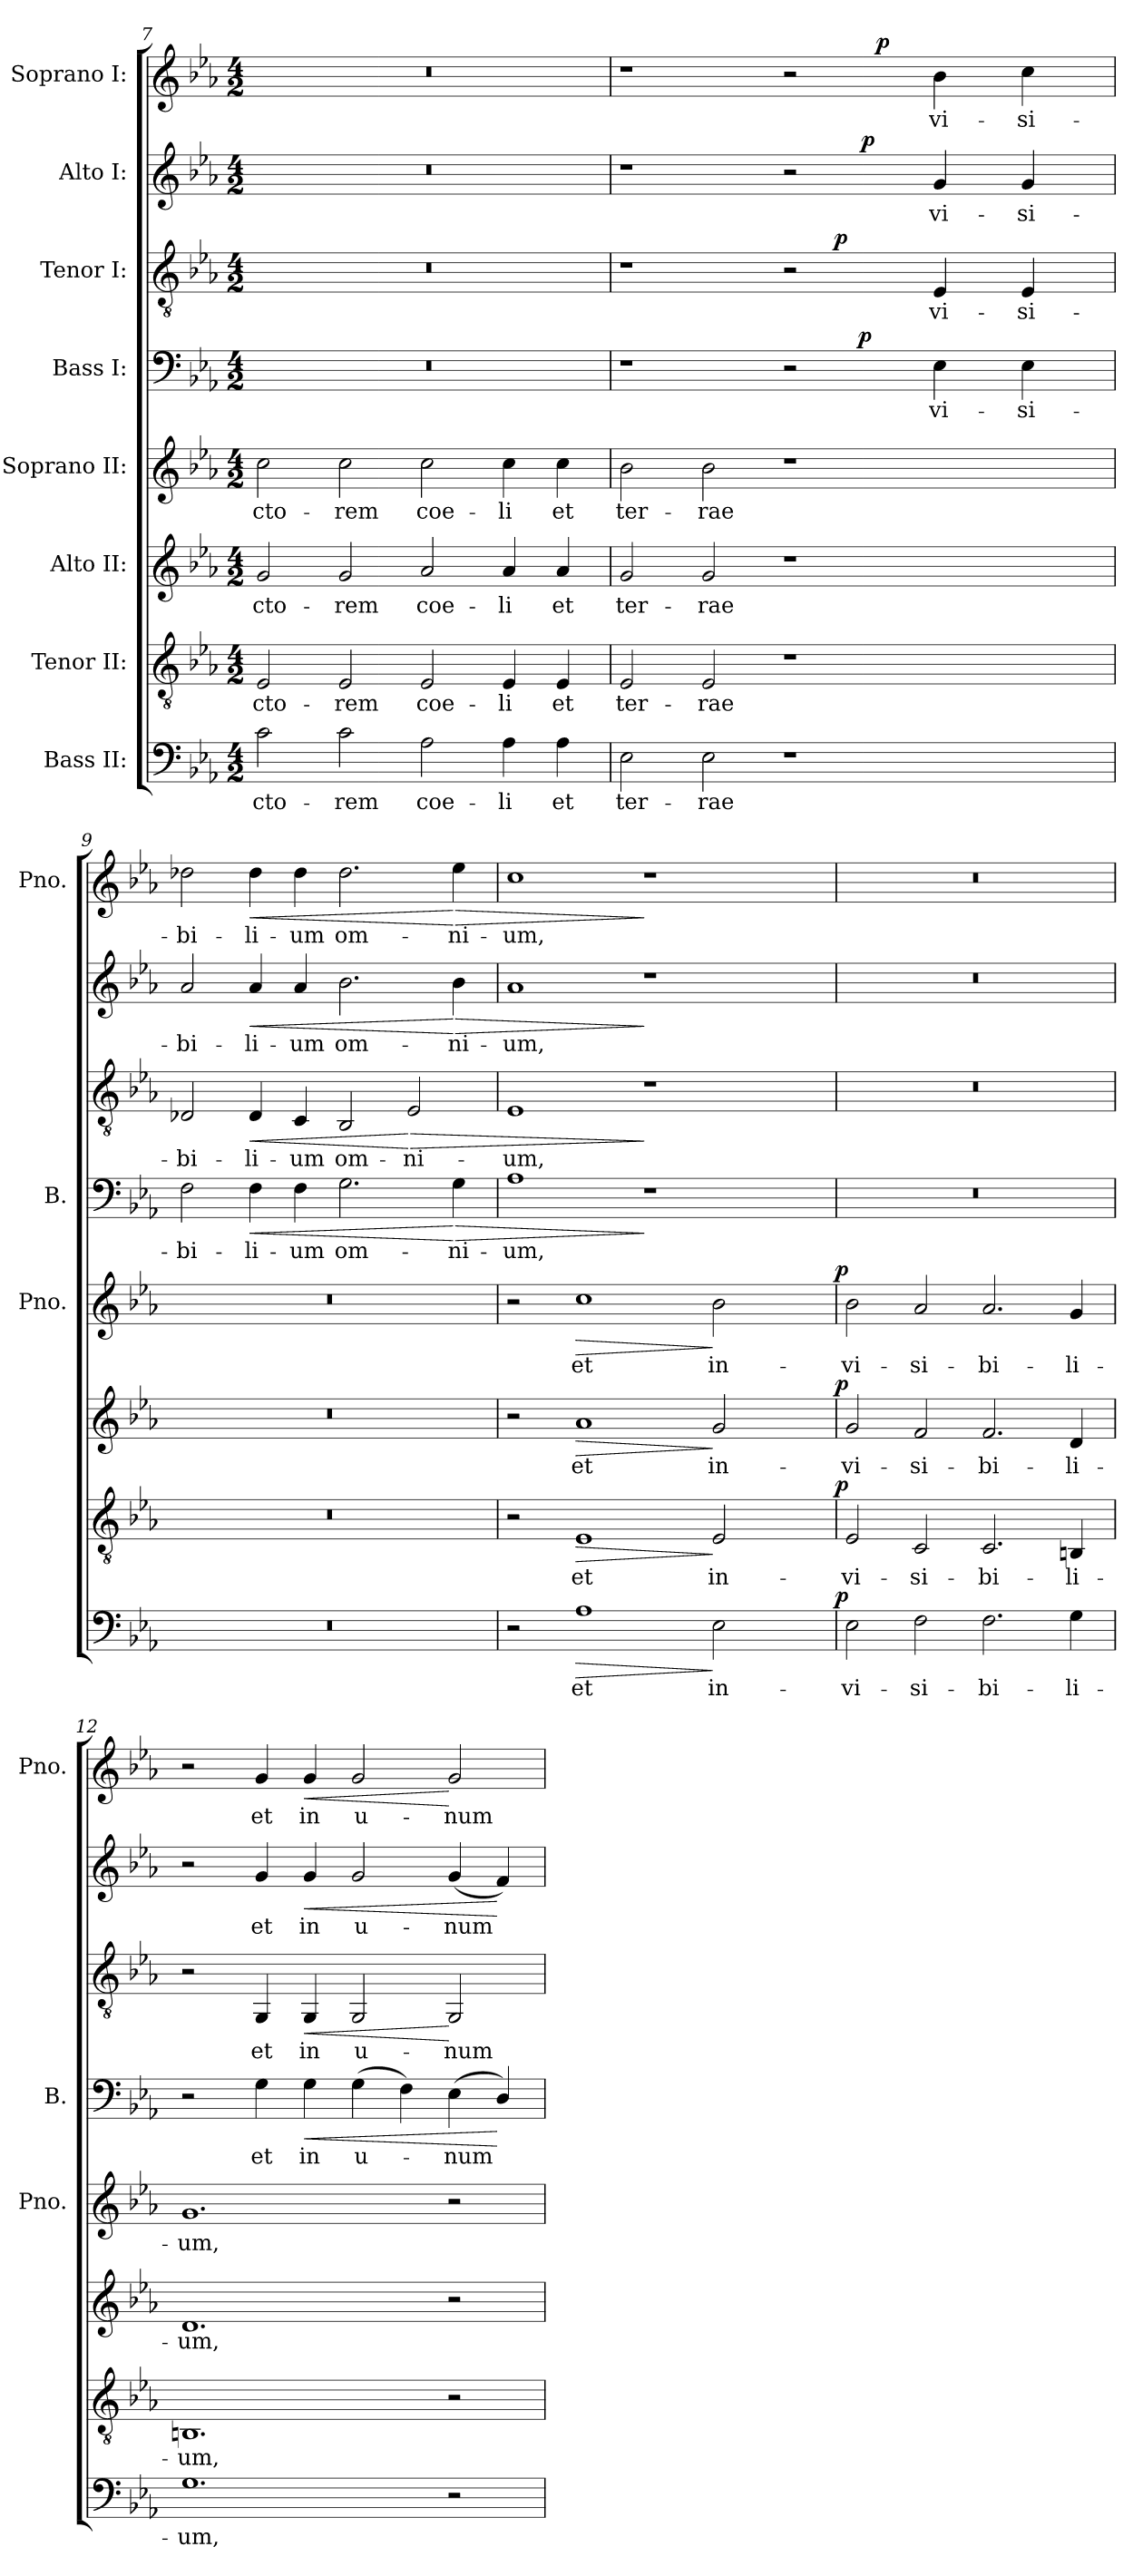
**kern	**text	**dynam	**kern	**text	**dynam	**kern	**text	**dynam	**kern	**text	**dynam	**kern	**text	**dynam	**kern	**text	**dynam	**kern	**text	**dynam	**kern	**text	**dynam
*part8	*part8	*part8	*part7	*part7	*part7	*part6	*part6	*part6	*part5	*part5	*part5	*part4	*part4	*part4	*part3	*part3	*part3	*part2	*part2	*part2	*part1	*part1	*part1
*staff8	*staff8	*staff8	*staff7	*staff7	*staff7	*staff6	*staff6	*staff6	*staff5	*staff5	*staff5	*staff4	*staff4	*staff4	*staff3	*staff3	*staff3	*staff2	*staff2	*staff2	*staff1	*staff1	*staff1
*I"Bass II:	*	*	*I"Tenor II:	*	*	*I"Alto II:	*	*	*I"Soprano II:	*	*	*I"Bass I:	*	*	*I"Tenor I:	*	*	*I"Alto I:	*	*	*I"Soprano I:	*	*
*	*	*	*	*	*	*	*	*	*I'Pno.	*	*	*I'B.	*	*	*	*	*	*	*	*	*I'Pno.	*	*
*clefF4	*	*	*clefGv2	*	*	*clefG2	*	*	*clefG2	*	*	*clefF4	*	*	*clefGv2	*	*	*clefG2	*	*	*clefG2	*	*
*k[b-e-a-]	*	*	*k[b-e-a-]	*	*	*k[b-e-a-]	*	*	*k[b-e-a-]	*	*	*k[b-e-a-]	*	*	*k[b-e-a-]	*	*	*k[b-e-a-]	*	*	*k[b-e-a-]	*	*
*E-:	*	*	*E-:	*	*	*E-:	*	*	*E-:	*	*	*E-:	*	*	*E-:	*	*	*E-:	*	*	*E-:	*	*
*M4/2	*	*	*M4/2	*	*	*M4/2	*	*	*M4/2	*	*	*M4/2	*	*	*M4/2	*	*	*M4/2	*	*	*M4/2	*	*
=7	=7	=7	=7	=7	=7	=7	=7	=7	=7	=7	=7	=7	=7	=7	=7	=7	=7	=7	=7	=7	=7	=7	=7
!	!LO:LY:b:color=#000000	!	!	!	!	!	!	!	!	!	!	!	!	!	!	!	!	!	!	!	!	!	!
!	!	!	!	!LO:LY:b:color=#000000	!	!	!	!	!	!	!	!	!	!	!	!	!	!	!	!	!	!	!
!	!	!	!	!	!	!	!LO:LY:b:color=#000000	!	!	!	!	!	!	!	!	!	!	!	!	!	!	!	!
!	!	!	!	!	!	!	!	!	!	!LO:LY:b:color=#000000	!	!LO:N:vis=1	!	!	!LO:N:vis=1	!	!	!LO:N:vis=1	!	!	!LO:N:vis=1	!	!
2ci\	-cto-	.	2E-i/	-cto-	.	2gi/	-cto-	.	2cci\	-cto-	.	0r	.	.	0r	.	.	0r	.	.	0r	.	.
!	!LO:LY:b:color=#000000	!	!	!	!	!	!	!	!	!	!	!	!	!	!	!	!	!	!	!	!	!	!
!	!	!	!	!LO:LY:b:color=#000000	!	!	!	!	!	!	!	!	!	!	!	!	!	!	!	!	!	!	!
!	!	!	!	!	!	!	!LO:LY:b:color=#000000	!	!	!	!	!	!	!	!	!	!	!	!	!	!	!	!
!	!	!	!	!	!	!	!	!	!	!LO:LY:b:color=#000000	!	!	!	!	!	!	!	!	!	!	!	!	!
2ci\	-rem	.	2E-i/	-rem	.	2gi/	-rem	.	2cci\	-rem	.	.	.	.	.	.	.	.	.	.	.	.	.
!	!LO:LY:b:color=#000000	!	!	!	!	!	!	!	!	!	!	!	!	!	!	!	!	!	!	!	!	!	!
!	!	!	!	!LO:LY:b:color=#000000	!	!	!	!	!	!	!	!	!	!	!	!	!	!	!	!	!	!	!
!	!	!	!	!	!	!	!LO:LY:b:color=#000000	!	!	!	!	!	!	!	!	!	!	!	!	!	!	!	!
!	!	!	!	!	!	!	!	!	!	!LO:LY:b:color=#000000	!	!	!	!	!	!	!	!	!	!	!	!	!
2A-i\	coe-	.	2E-i/	coe-	.	2a-i/	coe-	.	2cci\	coe-	.	.	.	.	.	.	.	.	.	.	.	.	.
!	!LO:LY:b:color=#000000	!	!	!	!	!	!	!	!	!	!	!	!	!	!	!	!	!	!	!	!	!	!
!	!	!	!	!LO:LY:b:color=#000000	!	!	!	!	!	!	!	!	!	!	!	!	!	!	!	!	!	!	!
!	!	!	!	!	!	!	!LO:LY:b:color=#000000	!	!	!	!	!	!	!	!	!	!	!	!	!	!	!	!
!	!	!	!	!	!	!	!	!	!	!LO:LY:b:color=#000000	!	!	!	!	!	!	!	!	!	!	!	!	!
4A-i\	-li	.	4E-i/	-li	.	4a-i/	-li	.	4cci\	-li	.	.	.	.	.	.	.	.	.	.	.	.	.
!	!LO:LY:b:color=#000000	!	!	!	!	!	!	!	!	!	!	!	!	!	!	!	!	!	!	!	!	!	!
!	!	!	!	!LO:LY:b:color=#000000	!	!	!	!	!	!	!	!	!	!	!	!	!	!	!	!	!	!	!
!	!	!	!	!	!	!	!LO:LY:b:color=#000000	!	!	!	!	!	!	!	!	!	!	!	!	!	!	!	!
!	!	!	!	!	!	!	!	!	!	!LO:LY:b:color=#000000	!	!	!	!	!	!	!	!	!	!	!	!	!
4A-i\	et	.	4E-i/	et	.	4a-i/	et	.	4cci\	et	.	.	.	.	.	.	.	.	.	.	.	.	.
!!LO:LB:g=z
=8	=8	=8	=8	=8	=8	=8	=8	=8	=8	=8	=8	=8	=8	=8	=8	=8	=8	=8	=8	=8	=8	=8	=8
!	!LO:LY:b:color=#000000	!	!	!	!	!	!	!	!	!	!	!	!	!	!	!	!	!	!	!	!	!	!
!	!	!	!	!LO:LY:b:color=#000000	!	!	!	!	!	!	!	!	!	!	!	!	!	!	!	!	!	!	!
!	!	!	!	!	!	!	!LO:LY:b:color=#000000	!	!	!	!	!	!	!	!	!	!	!	!	!	!	!	!
!	!	!	!	!	!	!	!	!	!	!LO:LY:b:color=#000000	!	!	!	!	!	!	!	!	!	!	!	!	!
*	*	*	*	*	*	*	*	*	*	*	*	*^	*	*	*^	*	*	*^	*	*	*^	*	*
2E-i\	ter-	.	2E-i/	ter-	.	2gi/	ter-	.	2b-i\	ter-	.	1r	1ryy	.	.	1r	1ryy	.	.	1r	1ryy	.	.	1r	1ryy	.	.
!	!LO:LY:b:color=#000000	!	!	!	!	!	!	!	!	!	!	!	!	!	!	!	!	!	!	!	!	!	!	!	!	!	!
!	!	!	!	!LO:LY:b:color=#000000	!	!	!	!	!	!	!	!	!	!	!	!	!	!	!	!	!	!	!	!	!	!	!
!	!	!	!	!	!	!	!LO:LY:b:color=#000000	!	!	!	!	!	!	!	!	!	!	!	!	!	!	!	!	!	!	!	!
!	!	!	!	!	!	!	!	!	!	!LO:LY:b:color=#000000	!	!	!	!	!	!	!	!	!	!	!	!	!	!	!	!	!
2E-i\	-rae	.	2E-i/	-rae	.	2gi/	-rae	.	2b-i\	-rae	.	.	.	.	.	.	.	.	.	.	.	.	.	.	.	.	.
1r	.	.	1r	.	.	1r	.	.	1r	.	.	2r	8ryy	.	.	2r	8ryy	.	.	2r	8.ryy	.	.	2r	8..ryy	.	.
.	.	.	.	.	.	.	.	.	.	.	.	.	32ryy	.	.	.	64...ryy	.	.	.	.	.	.	.	.	.	.
.	.	.	.	.	.	.	.	.	.	.	.	.	.	.	.	.	2ryy	.	p	.	.	.	.	.	.	.	.
.	.	.	.	.	.	.	.	.	.	.	.	.	64ryy	.	.	.	.	.	.	.	.	.	.	.	.	.	.
.	.	.	.	.	.	.	.	.	.	.	.	.	128ryy	.	.	.	.	.	.	.	.	.	.	.	.	.	.
.	.	.	.	.	.	.	.	.	.	.	.	.	256ryy	.	.	.	.	.	.	.	.	.	.	.	.	.	.
.	.	.	.	.	.	.	.	.	.	.	.	.	1024ryy	.	.	.	.	.	.	.	.	.	.	.	.	.	.
.	.	.	.	.	.	.	.	.	.	.	.	.	2ryy	.	p	.	.	.	.	.	.	.	.	.	.	.	.
.	.	.	.	.	.	.	.	.	.	.	.	.	.	.	.	.	.	.	.	.	2ryy	.	p	.	.	.	.
.	.	.	.	.	.	.	.	.	.	.	.	.	.	.	.	.	.	.	.	.	.	.	.	.	2ryy	.	p
!	!	!	!	!	!	!	!	!	!	!	!	!	!	!LO:LY:b:color=#000000	!	!	!	!	!	!	!	!	!	!	!	!	!
!	!	!	!	!	!	!	!	!	!	!	!	!	!	!	!	!	!	!LO:LY:b:color=#000000	!	!	!	!	!	!	!	!	!
!	!	!	!	!	!	!	!	!	!	!	!	!	!	!	!	!	!	!	!	!	!	!LO:LY:b:color=#000000	!	!	!	!	!
!	!	!	!	!	!	!	!	!	!	!	!	!	!	!	!	!	!	!	!	!	!	!	!	!	!	!LO:LY:b:color=#000000	!
.	.	.	.	.	.	.	.	.	.	.	.	4E-i\	.	vi-	.	4E-i/	.	vi-	.	4gi/	.	vi-	.	4b-i\	.	vi-	.
.	.	.	.	.	.	.	.	.	.	.	.	.	.	.	.	.	4ryy	.	.	.	.	.	.	.	.	.	.
.	.	.	.	.	.	.	.	.	.	.	.	.	4ryy	.	.	.	.	.	.	.	.	.	.	.	.	.	.
.	.	.	.	.	.	.	.	.	.	.	.	.	.	.	.	.	.	.	.	.	4ryy	.	.	.	.	.	.
.	.	.	.	.	.	.	.	.	.	.	.	.	.	.	.	.	.	.	.	.	.	.	.	.	4ryy	.	.
!	!	!	!	!	!	!	!	!	!	!	!	!	!	!LO:LY:b:color=#000000	!	!	!	!	!	!	!	!	!	!	!	!	!
!	!	!	!	!	!	!	!	!	!	!	!	!	!	!	!	!	!	!LO:LY:b:color=#000000	!	!	!	!	!	!	!	!	!
!	!	!	!	!	!	!	!	!	!	!	!	!	!	!	!	!	!	!	!	!	!	!LO:LY:b:color=#000000	!	!	!	!	!
!	!	!	!	!	!	!	!	!	!	!	!	!	!	!	!	!	!	!	!	!	!	!	!	!	!	!LO:LY:b:color=#000000	!
.	.	.	.	.	.	.	.	.	.	.	.	4E-i\	.	-si-	.	4E-i/	.	-si-	.	4gi/	.	-si-	.	4cci\	.	-si-	.
.	.	.	.	.	.	.	.	.	.	.	.	.	.	.	.	.	16ryy	.	.	.	.	.	.	.	.	.	.
.	.	.	.	.	.	.	.	.	.	.	.	.	16ryy	.	.	.	.	.	.	.	.	.	.	.	.	.	.
.	.	.	.	.	.	.	.	.	.	.	.	.	.	.	.	.	.	.	.	.	16ryy	.	.	.	.	.	.
.	.	.	.	.	.	.	.	.	.	.	.	.	.	.	.	.	32ryy	.	.	.	.	.	.	.	.	.	.
.	.	.	.	.	.	.	.	.	.	.	.	.	.	.	.	.	.	.	.	.	.	.	.	.	32ryy	.	.
.	.	.	.	.	.	.	.	.	.	.	.	.	512.ryy	.	.	.	.	.	.	.	.	.	.	.	.	.	.
.	.	.	.	.	.	.	.	.	.	.	.	.	.	.	.	.	512ryy	.	.	.	.	.	.	.	.	.	.
=9	=9	=9	=9	=9	=9	=9	=9	=9	=9	=9	=9	=9	=9	=9	=9	=9	=9	=9	=9	=9	=9	=9	=9	=9	=9	=9	=9
!LO:N:vis=1	!	!	!LO:N:vis=1	!	!	!LO:N:vis=1	!	!	!LO:N:vis=1	!	!	!	!	!	!	!	!	!	!	!	!	!	!	!	!	!	!
*	*	*	*	*	*	*	*	*	*	*	*	*v	*v	*	*	*	*	*	*	*v	*v	*	*	*v	*v	*	*
*	*	*	*	*	*	*	*	*	*	*	*	*	*	*	*v	*v	*	*	*	*	*	*	*	*
*	*	*	*	*	*	*	*	*	*	*	*	*^	*	*	*^	*	*	*^	*	*	*^	*	*
!	!	!	!	!	!	!	!	!	!	!	!	!	!	!LO:LY:b:color=#000000	!	!	!	!	!	!	!	!	!	!	!	!	!
*	*	*	*	*	*	*	*	*	*	*	*	*v	*v	*	*	*	*	*	*	*v	*v	*	*	*v	*v	*	*
*	*	*	*	*	*	*	*	*	*	*	*	*	*	*	*v	*v	*	*	*	*	*	*	*	*
*	*	*	*	*	*	*	*	*	*	*	*	*^	*	*	*^	*	*	*^	*	*	*^	*	*
!	!	!	!	!	!	!	!	!	!	!	!	!	!	!	!	!	!	!LO:LY:b:color=#000000	!	!	!	!	!	!	!	!	!
*	*	*	*	*	*	*	*	*	*	*	*	*v	*v	*	*	*	*	*	*	*v	*v	*	*	*v	*v	*	*
*	*	*	*	*	*	*	*	*	*	*	*	*	*	*	*v	*v	*	*	*	*	*	*	*	*
*	*	*	*	*	*	*	*	*	*	*	*	*^	*	*	*^	*	*	*^	*	*	*^	*	*
!	!	!	!	!	!	!	!	!	!	!	!	!	!	!	!	!	!	!	!	!	!	!LO:LY:b:color=#000000	!	!	!	!	!
*	*	*	*	*	*	*	*	*	*	*	*	*v	*v	*	*	*	*	*	*	*v	*v	*	*	*v	*v	*	*
*	*	*	*	*	*	*	*	*	*	*	*	*	*	*	*v	*v	*	*	*	*	*	*	*	*
*	*	*	*	*	*	*	*	*	*	*	*	*^	*	*	*^	*	*	*^	*	*	*^	*	*
!	!	!	!	!	!	!	!	!	!	!	!	!	!	!	!	!	!	!	!	!	!	!	!	!	!	!LO:LY:b:color=#000000	!
*	*	*	*	*	*	*	*	*	*	*	*	*v	*v	*	*	*	*	*	*	*v	*v	*	*	*v	*v	*	*
*	*	*	*	*	*	*	*	*	*	*	*	*	*	*	*v	*v	*	*	*	*	*	*	*	*
0r	.	.	0r	.	.	0r	.	.	0r	.	.	2Fi\	-bi-	.	2D-Xi/	-bi-	.	2a-i/	-bi-	.	2dd-Xi\	-bi-	.
!	!	!	!	!	!	!	!	!	!	!	!	!	!LO:LY:b:color=#000000	!LO:HP:b	!	!	!	!	!	!	!	!	!
!	!	!	!	!	!	!	!	!	!	!	!	!	!	!	!	!LO:LY:b:color=#000000	!LO:HP:b	!	!	!	!	!	!
!	!	!	!	!	!	!	!	!	!	!	!	!	!	!	!	!	!	!	!LO:LY:b:color=#000000	!LO:HP:b	!	!	!
!	!	!	!	!	!	!	!	!	!	!	!	!	!	!	!	!	!	!	!	!	!	!LO:LY:b:color=#000000	!LO:HP:b
.	.	.	.	.	.	.	.	.	.	.	.	4Fi\	-li-	<	4D-i/	-li-	<	4a-i/	-li-	<	4dd-i\	-li-	<
!	!	!	!	!	!	!	!	!	!	!	!	!	!LO:LY:b:color=#000000	!	!	!	!	!	!	!	!	!	!
!	!	!	!	!	!	!	!	!	!	!	!	!	!	!	!	!LO:LY:b:color=#000000	!	!	!	!	!	!	!
!	!	!	!	!	!	!	!	!	!	!	!	!	!	!	!	!	!	!	!LO:LY:b:color=#000000	!	!	!	!
!	!	!	!	!	!	!	!	!	!	!	!	!	!	!	!	!	!	!	!	!	!	!LO:LY:b:color=#000000	!
.	.	.	.	.	.	.	.	.	.	.	.	4Fi\	-um	.	4Ci/	-um	.	4a-i/	-um	.	4dd-i\	-um	.
!	!	!	!	!	!	!	!	!	!	!	!	!	!LO:LY:b:color=#000000	!	!	!	!	!	!	!	!	!	!
!	!	!	!	!	!	!	!	!	!	!	!	!	!	!	!	!LO:LY:b:color=#000000	!	!	!	!	!	!	!
!	!	!	!	!	!	!	!	!	!	!	!	!	!	!	!	!	!	!	!LO:LY:b:color=#000000	!	!	!	!
!	!	!	!	!	!	!	!	!	!	!	!	!	!	!	!	!	!	!	!	!	!	!LO:LY:b:color=#000000	!
.	.	.	.	.	.	.	.	.	.	.	.	2.Gi\	om-	.	2BB-i/	om-	.	2.b-i\	om-	.	2.dd-i\	om-	.
!	!	!	!	!	!	!	!	!	!	!	!	!	!	!	!	!LO:LY:b:color=#000000	!LO:HP:n=1:b	!	!	!	!	!	!
.	.	.	.	.	.	.	.	.	.	.	.	.	.	.	2E-i/	-ni-	[ >	.	.	.	.	.	.
!	!	!	!	!	!	!	!	!	!	!	!	!	!LO:LY:b:color=#000000	!LO:HP:n=1:b	!	!	!	!	!	!	!	!	!
!	!	!	!	!	!	!	!	!	!	!	!	!	!	!	!	!	!	!	!LO:LY:b:color=#000000	!LO:HP:n=1:b	!	!	!
!	!	!	!	!	!	!	!	!	!	!	!	!	!	!	!	!	!	!	!	!	!	!LO:LY:b:color=#000000	!LO:HP:n=1:b
.	.	.	.	.	.	.	.	.	.	.	.	4Gi\	-ni-	[ >	.	.	.	4b-i\	-ni-	[ >	4ee-i\	-ni-	[ >
=10	=10	=10	=10	=10	=10	=10	=10	=10	=10	=10	=10	=10	=10	=10	=10	=10	=10	=10	=10	=10	=10	=10	=10
!	!	!	!	!	!	!	!	!	!	!	!	!	!LO:LY:b:color=#000000	!	!	!	!	!	!	!	!	!	!
!	!	!	!	!	!	!	!	!	!	!	!	!	!	!	!	!LO:LY:b:color=#000000	!	!	!	!	!	!	!
!	!	!	!	!	!	!	!	!	!	!	!	!	!	!	!	!	!	!	!LO:LY:b:color=#000000	!	!	!	!
!	!	!	!	!	!	!	!	!	!	!	!	!	!	!	!	!	!	!	!	!	!	!LO:LY:b:color=#000000	!
*^	*	*	*^	*	*	*^	*	*	*^	*	*	*	*	*	*	*	*	*	*	*	*	*	*
2r	1ryy	.	.	2r	1ryy	.	.	2r	1ryy	.	.	2r	1ryy	.	.	1A-i	-um,	.	1E-i	-um,	.	1a-i	-um,	.	1cci	-um,	.
!	!	!LO:LY:b:color=#000000	!LO:HP:b	!	!	!	!	!	!	!	!	!	!	!	!	!	!	!	!	!	!	!	!	!	!	!	!
!	!	!	!	!	!	!LO:LY:b:color=#000000	!LO:HP:b	!	!	!	!	!	!	!	!	!	!	!	!	!	!	!	!	!	!	!	!
!	!	!	!	!	!	!	!	!	!	!LO:LY:b:color=#000000	!LO:HP:b	!	!	!	!	!	!	!	!	!	!	!	!	!	!	!	!
!	!	!	!	!	!	!	!	!	!	!	!	!	!	!LO:LY:b:color=#000000	!LO:HP:b	!	!	!	!	!	!	!	!	!	!	!	!
1A-i	.	et	>	1E-i	.	et	>	1a-i	.	et	>	1cci	.	et	>	.	.	.	.	.	.	.	.	.	.	.	.
.	2ryy	.	.	.	2ryy	.	.	.	2ryy	.	.	.	2ryy	.	.	1r	.	]	1r	.	]	1r	.	]	1r	.	]
!	!	!LO:LY:b:color=#000000	!	!	!	!	!	!	!	!	!	!	!	!	!	!	!	!	!	!	!	!	!	!	!	!	!
!	!	!	!	!	!	!LO:LY:b:color=#000000	!	!	!	!	!	!	!	!	!	!	!	!	!	!	!	!	!	!	!	!	!
!	!	!	!	!	!	!	!	!	!	!LO:LY:b:color=#000000	!	!	!	!	!	!	!	!	!	!	!	!	!	!	!	!	!
!	!	!	!	!	!	!	!	!	!	!	!	!	!	!LO:LY:b:color=#000000	!	!	!	!	!	!	!	!	!	!	!	!	!
2E-i\	4ryy	in-	]	2E-i/	4ryy	in-	]	2gi/	4ryy	in-	]	2b-i\	4ryy	in-	]	.	.	.	.	.	.	.	.	.	.	.	.
.	8ryy	.	.	.	8ryy	.	.	.	8ryy	.	.	.	8ryy	.	.	.	.	.	.	.	.	.	.	.	.	.	.
.	16ryy	.	.	.	16ryy	.	.	.	16ryy	.	.	.	16ryy	.	.	.	.	.	.	.	.	.	.	.	.	.	.
.	32ryy	.	.	.	32ryy	.	.	.	32ryy	.	.	.	32ryy	.	.	.	.	.	.	.	.	.	.	.	.	.	.
.	64ryy	.	.	.	64ryy	.	.	.	64ryy	.	.	.	64ryy	.	.	.	.	.	.	.	.	.	.	.	.	.	.
.	128...ryy	.	.	.	128...ryy	.	.	.	128...ryy	.	.	.	128...ryy	.	.	.	.	.	.	.	.	.	.	.	.	.	.
.	1024ryy	.	p	.	1024ryy	.	p	.	1024ryy	.	p	.	1024ryy	.	p	.	.	.	.	.	.	.	.	.	.	.	.
*v	*v	*	*	*	*	*	*	*v	*v	*	*	*v	*v	*	*	*	*	*	*	*	*	*	*	*	*	*	*
*	*	*	*v	*v	*	*	*	*	*	*	*	*	*	*	*	*	*	*	*	*	*	*	*	*
=11	=11	=11	=11	=11	=11	=11	=11	=11	=11	=11	=11	=11	=11	=11	=11	=11	=11	=11	=11	=11	=11	=11	=11
*^	*	*	*^	*	*	*^	*	*	*^	*	*	*	*	*	*	*	*	*	*	*	*	*	*
!	!	!LO:LY:b:color=#000000	!	!	!	!	!	!	!	!	!	!	!	!	!	!	!	!	!	!	!	!	!	!	!	!	!
*v	*v	*	*	*	*	*	*	*v	*v	*	*	*v	*v	*	*	*	*	*	*	*	*	*	*	*	*	*	*
*	*	*	*v	*v	*	*	*	*	*	*	*	*	*	*	*	*	*	*	*	*	*	*	*	*
*^	*	*	*^	*	*	*^	*	*	*^	*	*	*	*	*	*	*	*	*	*	*	*	*	*
!	!	!	!	!	!	!LO:LY:b:color=#000000	!	!	!	!	!	!	!	!	!	!	!	!	!	!	!	!	!	!	!	!	!
*v	*v	*	*	*	*	*	*	*v	*v	*	*	*v	*v	*	*	*	*	*	*	*	*	*	*	*	*	*	*
*	*	*	*v	*v	*	*	*	*	*	*	*	*	*	*	*	*	*	*	*	*	*	*	*	*
*^	*	*	*^	*	*	*^	*	*	*^	*	*	*	*	*	*	*	*	*	*	*	*	*	*
!	!	!	!	!	!	!	!	!	!	!LO:LY:b:color=#000000	!	!	!	!	!	!	!	!	!	!	!	!	!	!	!	!	!
*v	*v	*	*	*	*	*	*	*v	*v	*	*	*v	*v	*	*	*	*	*	*	*	*	*	*	*	*	*	*
*	*	*	*v	*v	*	*	*	*	*	*	*	*	*	*	*	*	*	*	*	*	*	*	*	*
*^	*	*	*^	*	*	*^	*	*	*^	*	*	*	*	*	*	*	*	*	*	*	*	*	*
!	!	!	!	!	!	!	!	!	!	!	!	!	!	!LO:LY:b:color=#000000	!	!LO:N:vis=1	!	!	!LO:N:vis=1	!	!	!LO:N:vis=1	!	!	!LO:N:vis=1	!	!
*v	*v	*	*	*	*	*	*	*v	*v	*	*	*v	*v	*	*	*	*	*	*	*	*	*	*	*	*	*	*
*	*	*	*v	*v	*	*	*	*	*	*	*	*	*	*	*	*	*	*	*	*	*	*	*	*
2E-i\	-vi-	.	2E-i/	-vi-	.	2gi/	-vi-	.	2b-i\	-vi-	.	0r	.	.	0r	.	.	0r	.	.	0r	.	.
!	!LO:LY:b:color=#000000	!	!	!	!	!	!	!	!	!	!	!	!	!	!	!	!	!	!	!	!	!	!
!	!	!	!	!LO:LY:b:color=#000000	!	!	!	!	!	!	!	!	!	!	!	!	!	!	!	!	!	!	!
!	!	!	!	!	!	!	!LO:LY:b:color=#000000	!	!	!	!	!	!	!	!	!	!	!	!	!	!	!	!
!	!	!	!	!	!	!	!	!	!	!LO:LY:b:color=#000000	!	!	!	!	!	!	!	!	!	!	!	!	!
2Fi\	-si-	.	2Ci/	-si-	.	2fi/	-si-	.	2a-i/	-si-	.	.	.	.	.	.	.	.	.	.	.	.	.
!	!LO:LY:b:color=#000000	!	!	!	!	!	!	!	!	!	!	!	!	!	!	!	!	!	!	!	!	!	!
!	!	!	!	!LO:LY:b:color=#000000	!	!	!	!	!	!	!	!	!	!	!	!	!	!	!	!	!	!	!
!	!	!	!	!	!	!	!LO:LY:b:color=#000000	!	!	!	!	!	!	!	!	!	!	!	!	!	!	!	!
!	!	!	!	!	!	!	!	!	!	!LO:LY:b:color=#000000	!	!	!	!	!	!	!	!	!	!	!	!	!
2.Fi\	-bi-	.	2.Ci/	-bi-	.	2.fi/	-bi-	.	2.a-i/	-bi-	.	.	.	.	.	.	.	.	.	.	.	.	.
!	!LO:LY:b:color=#000000	!	!	!	!	!	!	!	!	!	!	!	!	!	!	!	!	!	!	!	!	!	!
!	!	!	!	!LO:LY:b:color=#000000	!	!	!	!	!	!	!	!	!	!	!	!	!	!	!	!	!	!	!
!	!	!	!	!	!	!	!LO:LY:b:color=#000000	!	!	!	!	!	!	!	!	!	!	!	!	!	!	!	!
!	!	!	!	!	!	!	!	!	!	!LO:LY:b:color=#000000	!	!	!	!	!	!	!	!	!	!	!	!	!
4Gi\	-li-	.	4BBni/	-li-	.	4di/	-li-	.	4gi/	-li-	.	.	.	.	.	.	.	.	.	.	.	.	.
=12	=12	=12	=12	=12	=12	=12	=12	=12	=12	=12	=12	=12	=12	=12	=12	=12	=12	=12	=12	=12	=12	=12	=12
!	!LO:LY:b:color=#000000	!	!	!	!	!	!	!	!	!	!	!	!	!	!	!	!	!	!	!	!	!	!
!	!	!	!	!LO:LY:b:color=#000000	!	!	!	!	!	!	!	!	!	!	!	!	!	!	!	!	!	!	!
!	!	!	!	!	!	!	!LO:LY:b:color=#000000	!	!	!	!	!	!	!	!	!	!	!	!	!	!	!	!
!	!	!	!	!	!	!	!	!	!	!LO:LY:b:color=#000000	!	!	!	!	!	!	!	!	!	!	!	!	!
1.Gi	-um,	.	1.BBni	-um,	.	1.di	-um,	.	1.gi	-um,	.	2r	.	.	2r	.	.	2r	.	.	2r	.	.
!	!	!	!	!	!	!	!	!	!	!	!	!	!LO:LY:b:color=#000000	!	!	!	!	!	!	!	!	!	!
!	!	!	!	!	!	!	!	!	!	!	!	!	!	!	!	!LO:LY:b:color=#000000	!	!	!	!	!	!	!
!	!	!	!	!	!	!	!	!	!	!	!	!	!	!	!	!	!	!	!LO:LY:b:color=#000000	!	!	!	!
!	!	!	!	!	!	!	!	!	!	!	!	!	!	!	!	!	!	!	!	!	!	!LO:LY:b:color=#000000	!
.	.	.	.	.	.	.	.	.	.	.	.	4Gi\	et	.	4GGi/	et	.	4gi/	et	.	4gi/	et	.
!	!	!	!	!	!	!	!	!	!	!	!	!	!LO:LY:b:color=#000000	!LO:HP:b	!	!	!	!	!	!	!	!	!
!	!	!	!	!	!	!	!	!	!	!	!	!	!	!	!	!LO:LY:b:color=#000000	!LO:HP:b	!	!	!	!	!	!
!	!	!	!	!	!	!	!	!	!	!	!	!	!	!	!	!	!	!	!LO:LY:b:color=#000000	!LO:HP:b	!	!	!
!	!	!	!	!	!	!	!	!	!	!	!	!	!	!	!	!	!	!	!	!	!	!LO:LY:b:color=#000000	!LO:HP:b
.	.	.	.	.	.	.	.	.	.	.	.	4Gi\	in	<	4GGi/	in	<	4gi/	in	<	4gi/	in	<
!	!	!	!	!	!	!	!	!	!	!	!	!	!LO:LY:b:color=#000000	!	!	!	!	!	!	!	!	!	!
!	!	!	!	!	!	!	!	!	!	!	!	!	!	!	!	!LO:LY:b:color=#000000	!	!	!	!	!	!	!
!	!	!	!	!	!	!	!	!	!	!	!	!	!	!	!	!	!	!	!LO:LY:b:color=#000000	!	!	!	!
!	!	!	!	!	!	!	!	!	!	!	!	!	!	!	!	!	!	!	!	!	!	!LO:LY:b:color=#000000	!
.	.	.	.	.	.	.	.	.	.	.	.	(4Gi\	u-	.	2GGi/	u-	.	2gi/	u-	.	2gi/	u-	.
.	.	.	.	.	.	.	.	.	.	.	.	4Fi\)	.	.	.	.	.	.	.	.	.	.	.
!	!	!	!	!	!	!	!	!	!	!	!	!	!LO:LY:b:color=#000000	!	!	!	!	!	!	!	!	!	!
!	!	!	!	!	!	!	!	!	!	!	!	!	!	!	!	!LO:LY:b:color=#000000	!	!	!	!	!	!	!
!	!	!	!	!	!	!	!	!	!	!	!	!	!	!	!	!	!	!	!LO:LY:b:color=#000000	!	!	!	!
!	!	!	!	!	!	!	!	!	!	!	!	!	!	!	!	!	!	!	!	!	!	!LO:LY:b:color=#000000	!
2r	.	.	2r	.	.	2r	.	.	2r	.	.	(4E-i\	-num	.	2GGi/	-num	[	(4gi/	-num	.	2gi/	-num	[
.	.	.	.	.	.	.	.	.	.	.	.	4Di/)	.	[	.	.	.	4fi/)	.	[	.	.	.
=	=	=	=	=	=	=	=	=	=	=	=	=	=	=	=	=	=	=	=	=	=	=	=
*-	*-	*-	*-	*-	*-	*-	*-	*-	*-	*-	*-	*-	*-	*-	*-	*-	*-	*-	*-	*-	*-	*-	*-
